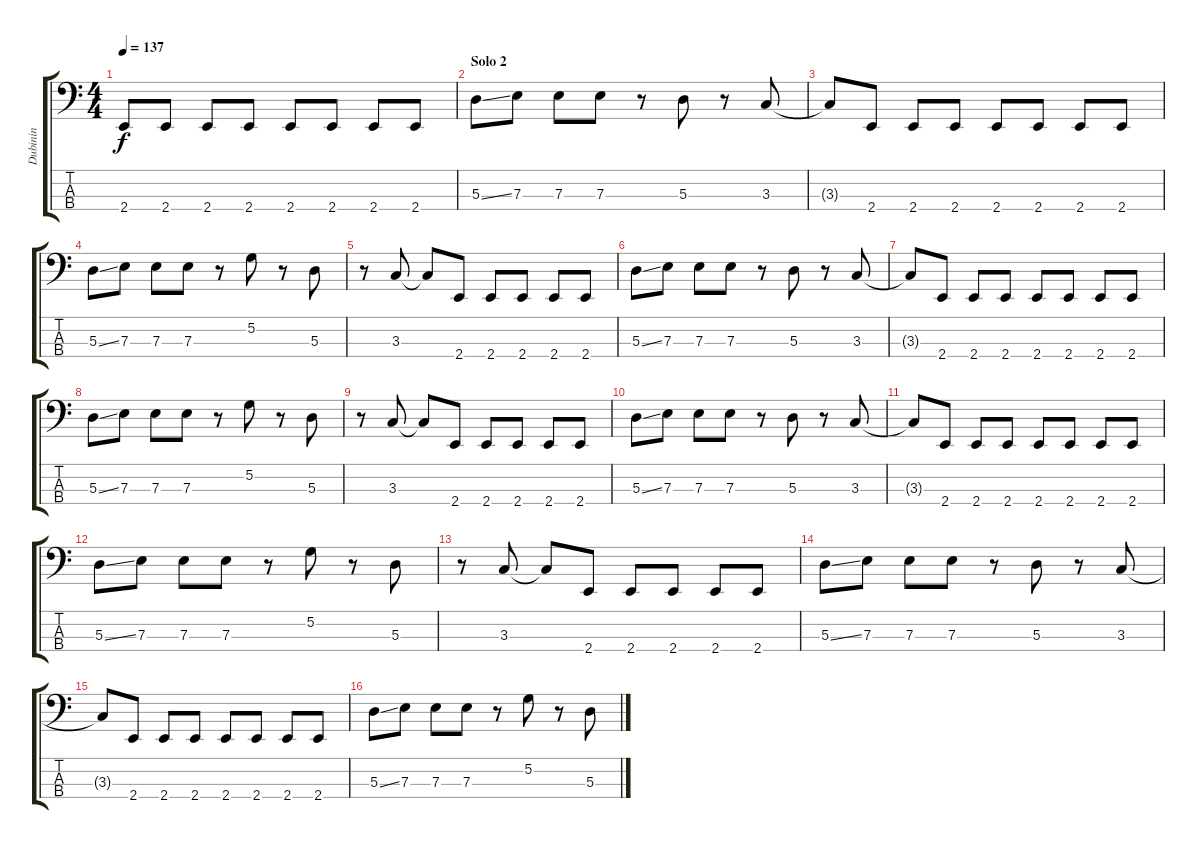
\track ("Dubinin" "Dubinin") {instrument electricbassfinger}
\staff {score tabs}
\tuning (G2 D2 A1 D1) {hide}
\ts (4 4)
\tempo 137
\clef f4
\ks c
2.4.8{dy f} 2.4.8 2.4.8 2.4.8 2.4.8 2.4.8 2.4.8 2.4.8 |
\section ("" "Solo 2")
5.3{ss}.8 7.3.8 7.3.8 7.3.8 r.8 5.3.8 r.8 3.3.8 |
3.3{t}.8 2.4.8 2.4.8 2.4.8 2.4.8 2.4.8 2.4.8 2.4.8 |
5.3{ss}.8 7.3.8 7.3.8 7.3.8 r.8 5.2.8 r.8 5.3.8 |
r.8 3.3.8 3.3{t}.8 2.4.8 2.4.8 2.4.8 2.4.8 2.4.8 |
5.3{ss}.8 7.3.8 7.3.8 7.3.8 r.8 5.3.8 r.8 3.3.8 |
3.3{t}.8 2.4.8 2.4.8 2.4.8 2.4.8 2.4.8 2.4.8 2.4.8 |
5.3{ss}.8 7.3.8 7.3.8 7.3.8 r.8 5.2.8 r.8 5.3.8 |
r.8 3.3.8 3.3{t}.8 2.4.8 2.4.8 2.4.8 2.4.8 2.4.8 |
5.3{ss}.8 7.3.8 7.3.8 7.3.8 r.8 5.3.8 r.8 3.3.8 |
3.3{t}.8 2.4.8 2.4.8 2.4.8 2.4.8 2.4.8 2.4.8 2.4.8 |
5.3{ss}.8 7.3.8 7.3.8 7.3.8 r.8 5.2.8 r.8 5.3.8 |
r.8 3.3.8 3.3{t}.8 2.4.8 2.4.8 2.4.8 2.4.8 2.4.8 |
5.3{ss}.8 7.3.8 7.3.8 7.3.8 r.8 5.3.8 r.8 3.3.8 |
3.3{t}.8 2.4.8 2.4.8 2.4.8 2.4.8 2.4.8 2.4.8 2.4.8 |
5.3{ss}.8 7.3.8 7.3.8 7.3.8 r.8 5.2.8 r.8 5.3.8
